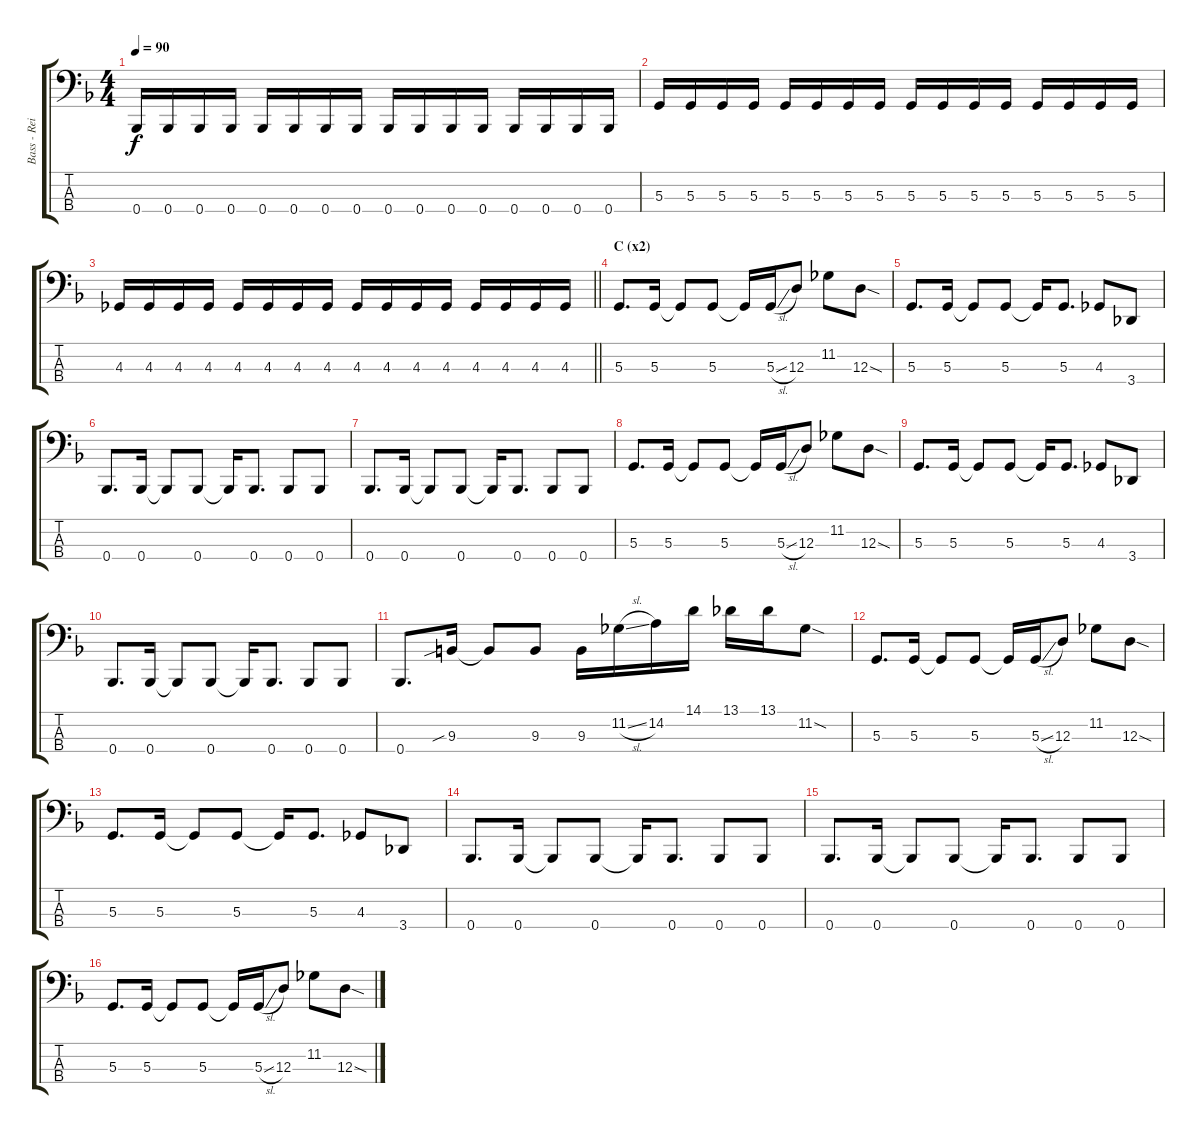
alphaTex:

\track ("Bass - Reita" "Bass - Rei") {instrument electricbasspick}
\staff {score tabs}
\tuning (C2 G1 D1 Bb0) {hide}
\ts (4 4)
\tempo 90
\clef f4
\ks f
0.4.16{dy f} 0.4.16 0.4.16 0.4.16 0.4.16 0.4.16 0.4.16 0.4.16 0.4.16 0.4.16 0.4.16 0.4.16 0.4.16 0.4.16 0.4.16 0.4.16 |
5.3.16 5.3.16 5.3.16 5.3.16 5.3.16 5.3.16 5.3.16 5.3.16 5.3.16 5.3.16 5.3.16 5.3.16 5.3.16 5.3.16 5.3.16 5.3.16 |
\barLineRight lightlight
4.3.16 4.3.16 4.3.16 4.3.16 4.3.16 4.3.16 4.3.16 4.3.16 4.3.16 4.3.16 4.3.16 4.3.16 4.3.16 4.3.16 4.3.16 4.3.16 |
\section ("" "C (x2)")
5.3.8{d} 5.3.16 5.3{t}.8 5.3.8 5.3{t}.16 5.3{sl}.16 12.3.8 11.2.8 12.3{sod}.8 |
5.3.8{d} 5.3.16 5.3{t}.8 5.3.8 5.3{t}.16 5.3.8{d} 4.3.8 3.4.8 |
0.4.8{d} 0.4.16 0.4{t}.8 0.4.8 0.4{t}.16 0.4.8{d} 0.4.8 0.4.8 |
0.4.8{d} 0.4.16 0.4{t}.8 0.4.8 0.4{t}.16 0.4.8{d} 0.4.8 0.4.8 |
5.3.8{d} 5.3.16 5.3{t}.8 5.3.8 5.3{t}.16 5.3{sl}.16 12.3.8 11.2.8 12.3{sod}.8 |
5.3.8{d} 5.3.16 5.3{t}.8 5.3.8 5.3{t}.16 5.3.8{d} 4.3.8 3.4.8 |
0.4.8{d} 0.4.16 0.4{t}.8 0.4.8 0.4{t}.16 0.4.8{d} 0.4.8 0.4.8 |
0.4.8{d} 9.3{sib}.16 9.3{t}.8 9.3.8 9.3.16 11.2{sl}.16 14.2.16 14.1.16 13.1.16 13.1.16 11.2{sod}.8 |
5.3.8{d} 5.3.16 5.3{t}.8 5.3.8 5.3{t}.16 5.3{sl}.16 12.3.8 11.2.8 12.3{sod}.8 |
5.3.8{d} 5.3.16 5.3{t}.8 5.3.8 5.3{t}.16 5.3.8{d} 4.3.8 3.4.8 |
0.4.8{d} 0.4.16 0.4{t}.8 0.4.8 0.4{t}.16 0.4.8{d} 0.4.8 0.4.8 |
0.4.8{d} 0.4.16 0.4{t}.8 0.4.8 0.4{t}.16 0.4.8{d} 0.4.8 0.4.8 |
5.3.8{d} 5.3.16 5.3{t}.8 5.3.8 5.3{t}.16 5.3{sl}.16 12.3.8 11.2.8 12.3{sod}.8
